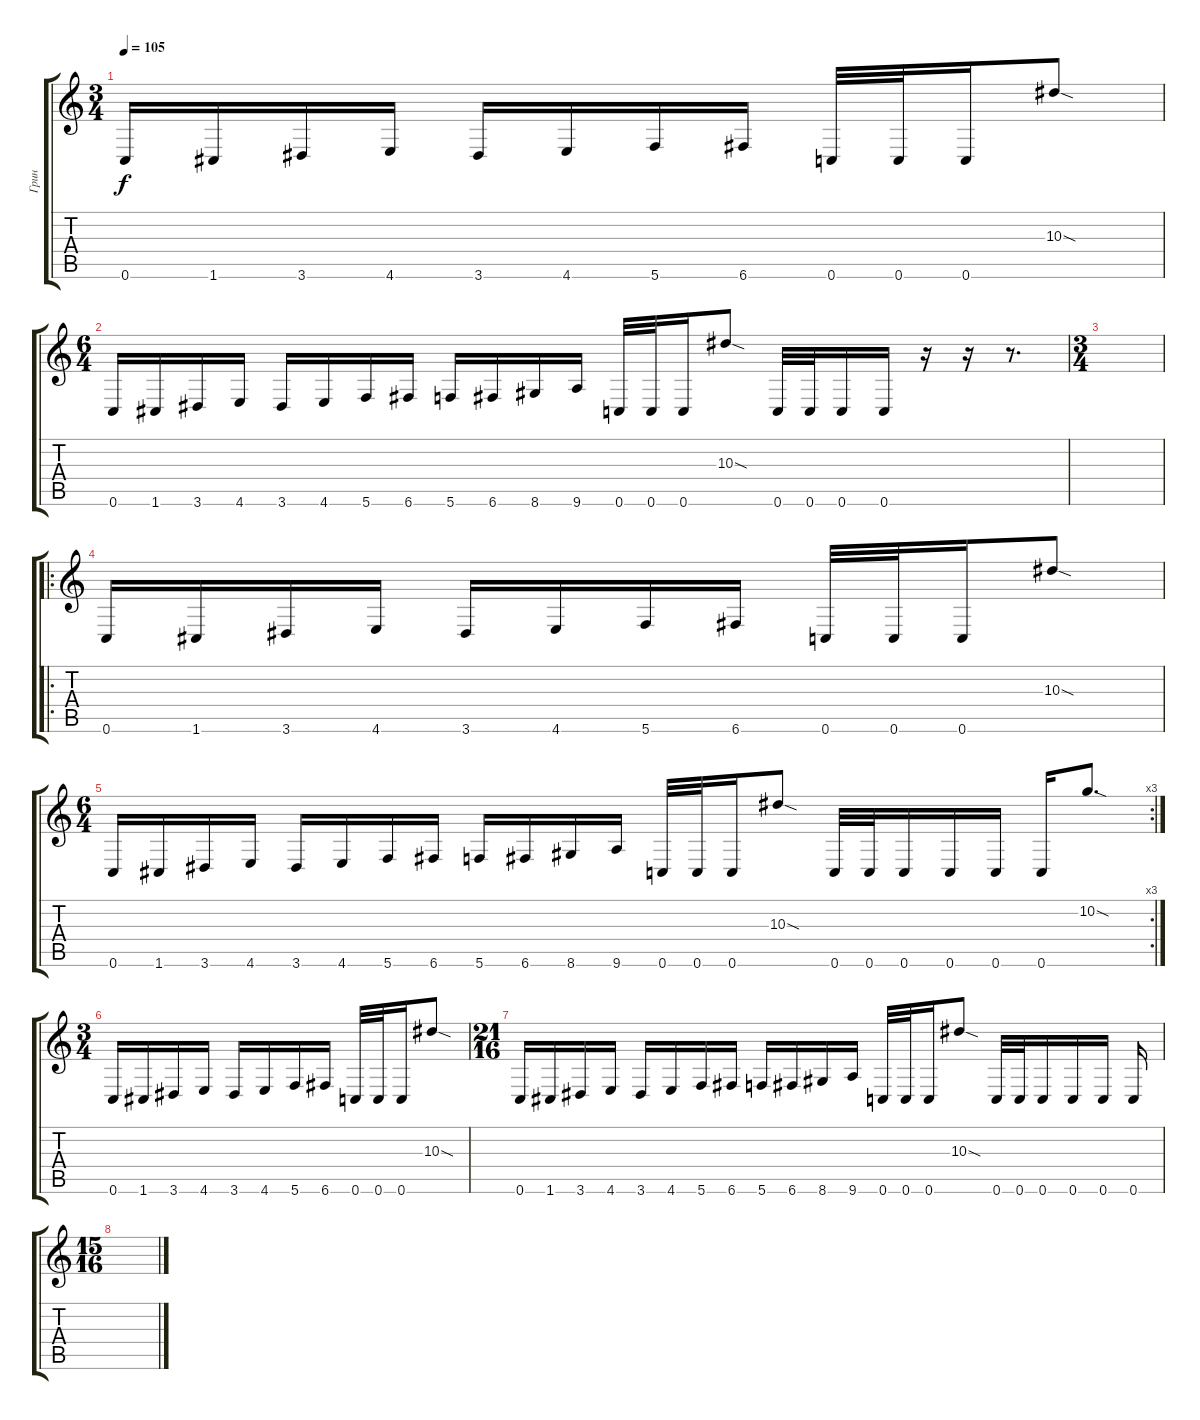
\track ("Грин" "Грин") {instrument overdrivenguitar}
\staff {score tabs}
\tuning (D4 A3 F3 C3 G2 C2) {hide}
\ts (3 4)
\tempo 105
\clef g2
\ks c
0.6.16{dy f} 1.6.16 3.6.16 4.6.16 3.6.16 4.6.16 5.6.16 6.6.16 0.6.32 0.6.32 0.6.16 10.3{sod}.8 |
\ts (6 4)
0.6.16 1.6.16 3.6.16 4.6.16 3.6.16 4.6.16 5.6.16 6.6.16 5.6.16 6.6.16 8.6.16 9.6.16 0.6.32 0.6.32 0.6.16 10.3{sod}.8 0.6.32 0.6.32 0.6.16 0.6.16 r.16 r.16 r.8{d} |
\ts (3 4)
|
\ro
0.6.16 1.6.16 3.6.16 4.6.16 3.6.16 4.6.16 5.6.16 6.6.16 0.6.32 0.6.32 0.6.16 10.3{sod}.8 |
\rc 3
\ts (6 4)
0.6.16 1.6.16 3.6.16 4.6.16 3.6.16 4.6.16 5.6.16 6.6.16 5.6.16 6.6.16 8.6.16 9.6.16 0.6.32 0.6.32 0.6.16 10.3{sod}.8 0.6.32 0.6.32 0.6.16 0.6.16 0.6.16 0.6.16 10.2{sod}.8{d} |
\ts (3 4)
0.6.16 1.6.16 3.6.16 4.6.16 3.6.16 4.6.16 5.6.16 6.6.16 0.6.32 0.6.32 0.6.16 10.3{sod}.8 |
\ts (21 16)
0.6.16 1.6.16 3.6.16 4.6.16 3.6.16 4.6.16 5.6.16 6.6.16 5.6.16 6.6.16 8.6.16 9.6.16 0.6.32 0.6.32 0.6.16 10.3{sod}.8 0.6.32 0.6.32 0.6.16 0.6.16 0.6.16 0.6.16 |
\ts (15 16)
